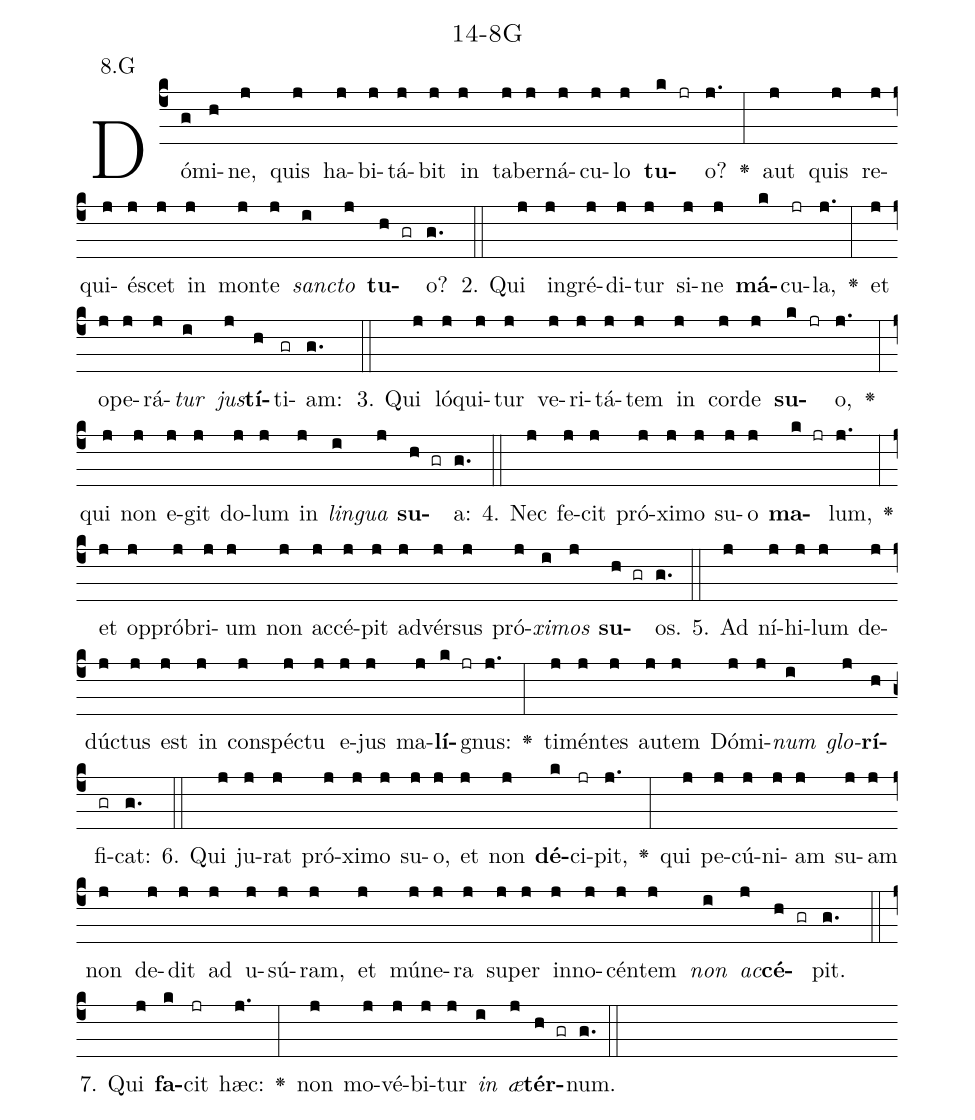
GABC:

name: 14-8G;
annotation: 8.G;
%%
(c4)Dó(g)mi(h)ne,(j) quis(j) ha(j)bi(j)tá(j)bit(j) in(j) ta(j)ber(j)ná(j)cu(j)lo(j) <b>tu</b>(k jr)o?(j.) <v>\greheightstar</v>(:) aut(j) quis(j) re(j)qui(j)é(j)scet(j) in(j) mon(j)te(j) <i>sanc</i>(i)<i>to</i>(j) <b>tu</b>(h gr)o?(g.) (::)
2. Qui(j) in(j)gré(j)di(j)tur(j) si(j)ne(j) <b>má</b>(k)cu(jr)la,(j.) <v>\greheightstar</v>(:) et(j) o(j)pe(j)rá(j)<i>tur</i>(i) <i>jus</i>(j)<b>tí</b>(h)ti(gr)am:(g.) (::)
3. Qui(j) ló(j)qui(j)tur(j) ve(j)ri(j)tá(j)tem(j) in(j) cor(j)de(j) <b>su</b>(k jr)o,(j.) <v>\greheightstar</v>(:) qui(j) non(j) e(j)git(j) do(j)lum(j) in(j) <i>lin</i>(i)<i>gua</i>(j) <b>su</b>(h gr)a:(g.) (::)
4. Nec(j) fe(j)cit(j) pró(j)xi(j)mo(j) su(j)o(j) <b>ma</b>(k jr)lum,(j.) <v>\greheightstar</v>(:) et(j) op(j)pró(j)bri(j)um(j) non(j) ac(j)cé(j)pit(j) ad(j)vér(j)sus(j) pró(j)<i>xi</i>(i)<i>mos</i>(j) <b>su</b>(h gr)os.(g.) (::)
5. Ad(j) ní(j)hi(j)lum(j) de(j)dúc(j)tus(j) est(j) in(j) con(j)spéc(j)tu(j) e(j)jus(j) ma(j)<b>lí</b>(k jr)gnus:(j.) <v>\greheightstar</v>(:) ti(j)mén(j)tes(j) au(j)tem(j) Dó(j)mi(j)<i>num</i>(i) <i>glo</i>(j)<b>rí</b>(h)fi(gr)cat:(g.) (::)
6. Qui(j) ju(j)rat(j) pró(j)xi(j)mo(j) su(j)o,(j) et(j) non(j) <b>dé</b>(k)ci(jr)pit,(j.) <v>\greheightstar</v>(:) qui(j) pe(j)cú(j)ni(j)am(j) su(j)am(j) non(j) de(j)dit(j) ad(j) u(j)sú(j)ram,(j) et(j) mú(j)ne(j)ra(j) su(j)per(j) in(j)no(j)cén(j)tem(j) <i>non</i>(i) <i>ac</i>(j)<b>cé</b>(h gr)pit.(g.) (::)
7. Qui(j) <b>fa</b>(k)cit(jr) hæc:(j.) <v>\greheightstar</v>(:) non(j) mo(j)vé(j)bi(j)tur(j) <i>in</i>(i) <i>æ</i>(j)<b>tér</b>(h gr)num.(g.) (::)
